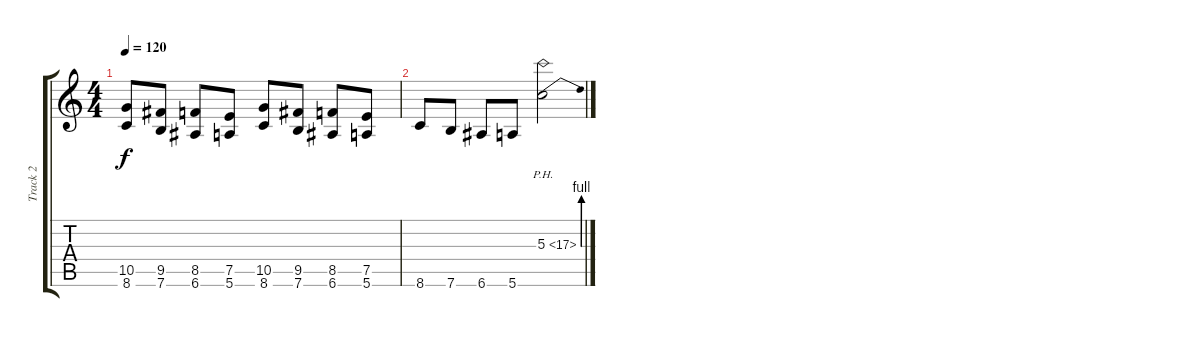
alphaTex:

\track ("Track 2" "Track 2") {instrument distortionguitar}
\staff {score tabs}
\tuning (E4 B3 G3 D3 A2 E2) {hide}
\ts (4 4)
\tempo 120
\clef g2
\ks c
(10.5 8.6).8{dy f} (9.5 7.6).8 (8.5 6.6).8 (7.5 5.6).8 (10.5 8.6).8 (9.5 7.6).8 (8.5 6.6).8 (7.5 5.6).8 |
8.6.8 7.6.8 6.6.8 5.6.8 5.3{be (bend 0 0 60 4) ph 12}.2
